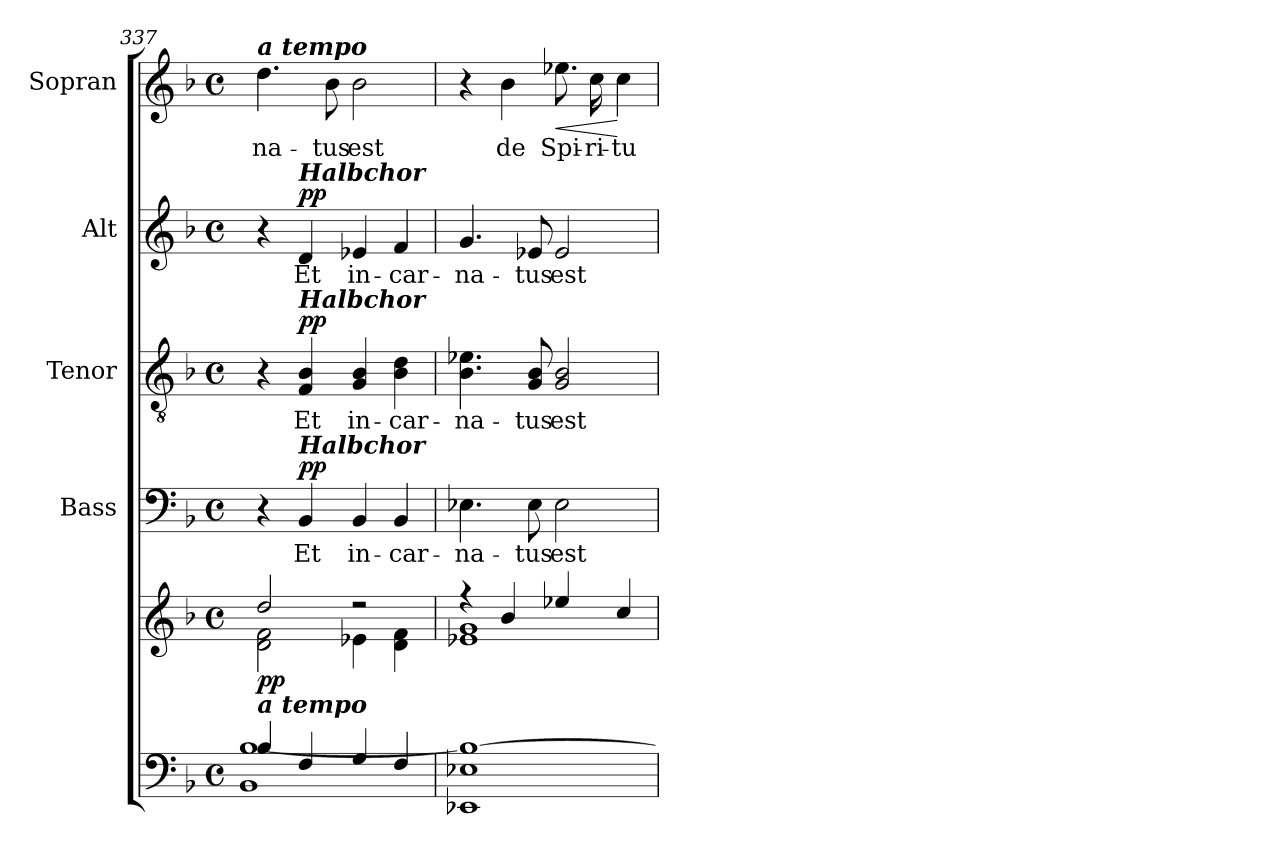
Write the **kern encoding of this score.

**kern	**kern	**dynam	**kern	**text	**dynam	**kern	**text	**dynam	**kern	**text	**dynam	**kern	**text	**dynam
*part5	*part5	*part5	*part4	*part4	*part4	*part3	*part3	*part3	*part2	*part2	*part2	*part1	*part1	*part1
*staff6	*staff5	*staff5/6	*staff4	*staff4	*staff4	*staff3	*staff3	*staff3	*staff2	*staff2	*staff2	*staff1	*staff1	*staff1
*	*	*	*I"Bass	*	*	*I"Tenor	*	*	*I"Alt	*	*	*I"Sopran	*	*
*	*	*	*I'B.	*	*	*I'T.	*	*	*I'A.	*	*	*I'S.	*	*
!!LO:LB:g=z
*clefF4	*clefG2	*	*clefF4	*	*	*clefGv2	*	*	*clefG2	*	*	*clefG2	*	*
*k[b-]	*k[b-]	*	*k[b-]	*	*	*k[b-]	*	*	*k[b-]	*	*	*k[b-]	*	*
*F:	*F:	*	*F:	*	*	*F:	*	*	*F:	*	*	*F:	*	*
*M4/4	*M4/4	*	*M4/4	*	*	*M4/4	*	*	*M4/4	*	*	*M4/4	*	*
*met(c)	*met(c)	*	*met(c)	*	*	*met(c)	*	*	*met(c)	*	*	*met(c)	*	*
=337	=337	=337	=337	=337	=337	=337	=337	=337	=337	=337	=337	=337	=337	=337
*^	*^	*	*	*	*	*	*	*	*	*	*	*	*	*
!	!	!	!	!	!	!	!	!	!	!	!	!	!	!LO:TX:a:Bi:t=a tempo	!	!
!	!	!LO:TX:b:Bi:t=a tempo	!	!	!	!	!	!	!	!	!	!	!	!	!	!
!	!	!	!	!LO:DY:b	!	!	!	!	!	!	!	!	!	!	!LO:LY:b	!
4B-/	1BB- [>1B-	2dd/	2d\ 2f\	pp	4r	.	.	4r	.	.	4r	.	.	4.dd\	-na-	.
!	!	!	!	!	!	!	!	!	!	!	!LO:TX:a:Bi:t=Halbchor	!	!	!	!	!
!	!	!	!	!	!	!	!	!LO:TX:a:Bi:t=Halbchor	!	!	!	!	!	!	!	!
!	!	!	!	!	!LO:TX:a:Bi:t=Halbchor	!	!	!	!	!	!	!	!	!	!	!
!	!	!	!	!	!	!LO:LY:b	!LO:DY:a	!	!LO:LY:b	!LO:DY:a	!	!LO:LY:b	!LO:DY:a	!	!	!
4F/	.	.	.	.	4BB-/	Et	pp	4F/ 4B-/	Et	pp	4d/	Et	pp	.	.	.
!	!	!	!	!	!	!	!	!	!	!	!	!	!	!	!LO:LY:b	!
.	.	.	.	.	.	.	.	.	.	.	.	.	.	8b-\	-tus	.
!	!	!	!	!	!	!LO:LY:b	!	!	!LO:LY:b	!	!	!LO:LY:b	!	!	!LO:LY:b	!
4G/	.	2rdd	4e-X\	.	4BB-/	in-	.	4G/ 4B-/	in-	.	4e-X/	in-	.	2b-\	est	.
!	!	!	!	!	!	!LO:LY:b	!	!	!LO:LY:b	!	!	!LO:LY:b	!	!	!	!
4F/	.	.	4d\ 4f\	.	4BB-/	-car-	.	4B-\ 4d\	-car-	.	4f/	-car-	.	.	.	.
*v	*v	*	*	*	*	*	*	*	*	*	*	*	*	*	*	*
=338	=338	=338	=338	=338	=338	=338	=338	=338	=338	=338	=338	=338	=338	=338	=338
!	!	!	!	!	!LO:LY:b	!	!	!LO:LY:b	!	!	!LO:LY:b	!	!	!	!
1EE-X 1E-X 1B-_	4ree	1e-X 1g	.	4.E-X\	-na-	.	4.B-\ 4.e-X\	-na-	.	4.g/	-na-	.	4r	.	.
!	!	!	!	!	!	!	!	!	!	!	!	!	!	!LO:LY:b	!
.	4b-/	.	.	.	.	.	.	.	.	.	.	.	4b-\	de	.
!	!	!	!	!	!LO:LY:b	!	!	!LO:LY:b	!	!	!LO:LY:b	!	!	!	!
.	.	.	.	8E-\	-tus	.	8G/ 8B-/	-tus	.	8e-X/	-tus	.	.	.	.
!	!	!	!	!	!LO:LY:b	!	!	!LO:LY:b	!	!	!LO:LY:b	!	!	!LO:LY:b	!LO:HP:b
.	4ee-X/	.	.	2E-\	est	.	2G/ 2B-/	est	.	2e-/	est	.	8.ee-X\	Spi-	<
!	!	!	!	!	!	!	!	!	!	!	!	!	!	!LO:LY:b	!
.	.	.	.	.	.	.	.	.	.	.	.	.	16cc\	-ri-	.
!	!	!	!	!	!	!	!	!	!	!	!	!	!	!LO:LY:b	!
.	4cc/	.	.	.	.	.	.	.	.	.	.	.	4cc\	-tu	[
*	*v	*v	*	*	*	*	*	*	*	*	*	*	*	*	*
=	=	=	=	=	=	=	=	=	=	=	=	=	=	=
*-	*-	*-	*-	*-	*-	*-	*-	*-	*-	*-	*-	*-	*-	*-
